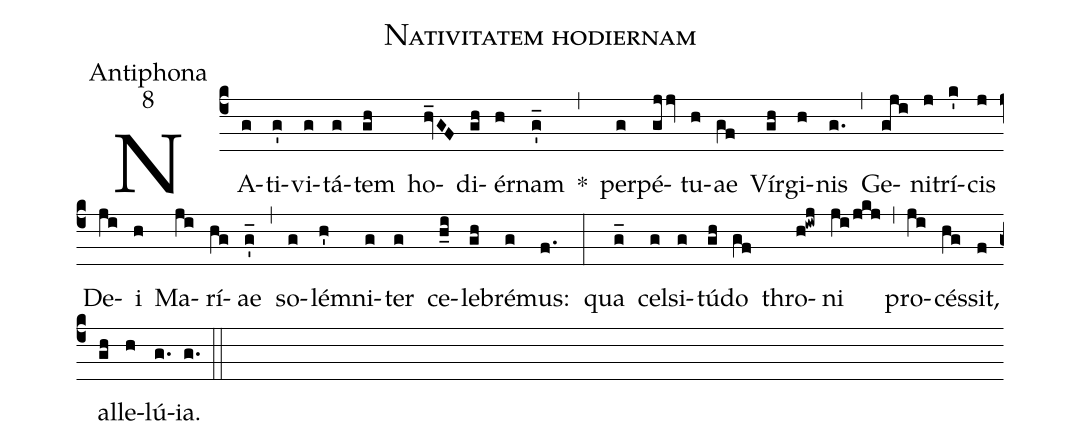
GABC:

name:Nativitatem hodiernam;
office-part:Antiphona;
mode:8;
%%
(c4) NA(g)ti(g')vi(g)tá(g)tem(gh) ho(hv_GF)di(gh)ér(h)nam(g'_) *(,) per(g)pé(gjjv)tu(h)ae(gf) Vír(gh)gi(h)nis(g.) (,) Ge(gji)ni(j)trí(k')cis(j) De(ji)i(h) Ma(ji)rí(hg)ae(g'_) (,) so(g)lé(h')mni(g)ter(g) ce(h_i)le(gh)bré(g)mus:(f.) (:) qua(g_) cel(g)si(g)tú(gh)do(gf) thro(h!iwj)ni(ji/jkj) (,) pro(ji)cés(hg)sit,(f) al(gh)le(h)lú(g.)ia.(g.) (::)
